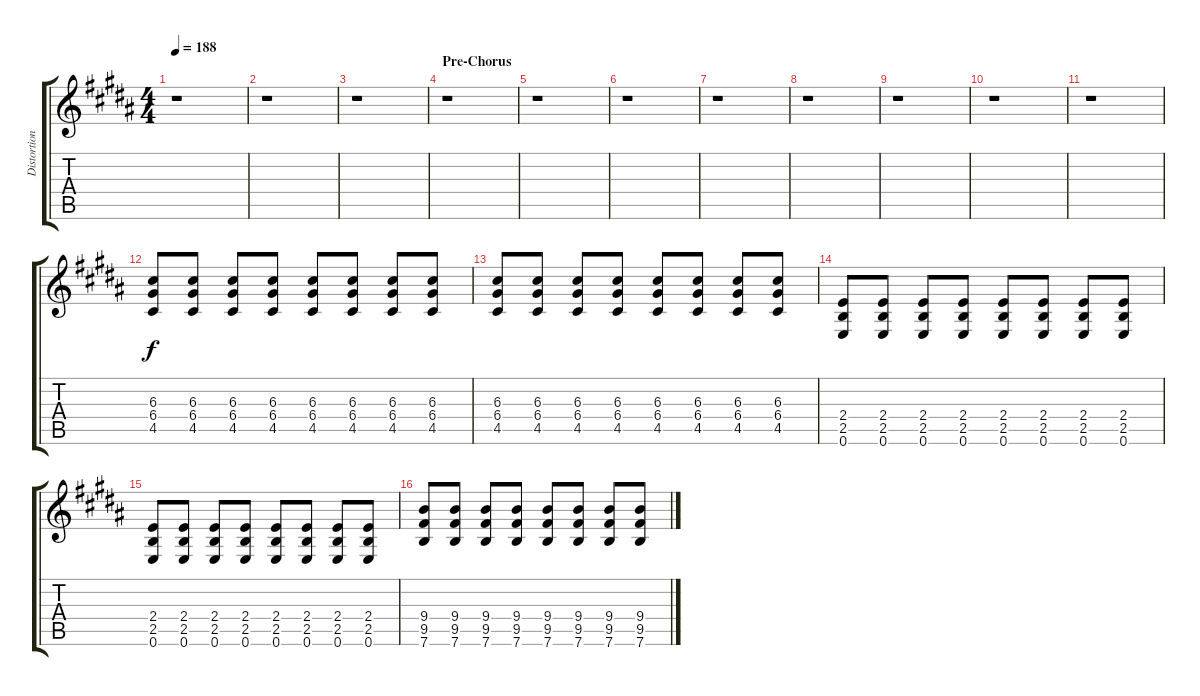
\track ("Distortion" "Distortion") {instrument distortionguitar}
\staff {score tabs}
\tuning (E4 B3 G3 D3 A2 E2) {hide}
\ts (4 4)
\tempo 188
\clef g2
\ks b
r.1{dy f} |
r.1 |
r.1 |
\section ("" "Pre-Chorus")
r.1 |
r.1 |
r.1 |
r.1 |
r.1 |
r.1 |
r.1 |
r.1 |
(6.3 6.4 4.5).8 (6.3 6.4 4.5).8 (6.3 6.4 4.5).8 (6.3 6.4 4.5).8 (6.3 6.4 4.5).8 (6.3 6.4 4.5).8 (6.3 6.4 4.5).8 (6.3 6.4 4.5).8 |
(6.3 6.4 4.5).8 (6.3 6.4 4.5).8 (6.3 6.4 4.5).8 (6.3 6.4 4.5).8 (6.3 6.4 4.5).8 (6.3 6.4 4.5).8 (6.3 6.4 4.5).8 (6.3 6.4 4.5).8 |
(2.4 2.5 0.6).8 (2.4 2.5 0.6).8 (2.4 2.5 0.6).8 (2.4 2.5 0.6).8 (2.4 2.5 0.6).8 (2.4 2.5 0.6).8 (2.4 2.5 0.6).8 (2.4 2.5 0.6).8 |
(2.4 2.5 0.6).8 (2.4 2.5 0.6).8 (2.4 2.5 0.6).8 (2.4 2.5 0.6).8 (2.4 2.5 0.6).8 (2.4 2.5 0.6).8 (2.4 2.5 0.6).8 (2.4 2.5 0.6).8 |
(9.4 9.5 7.6).8 (9.4 9.5 7.6).8 (9.4 9.5 7.6).8 (9.4 9.5 7.6).8 (9.4 9.5 7.6).8 (9.4 9.5 7.6).8 (9.4 9.5 7.6).8 (9.4 9.5 7.6).8
